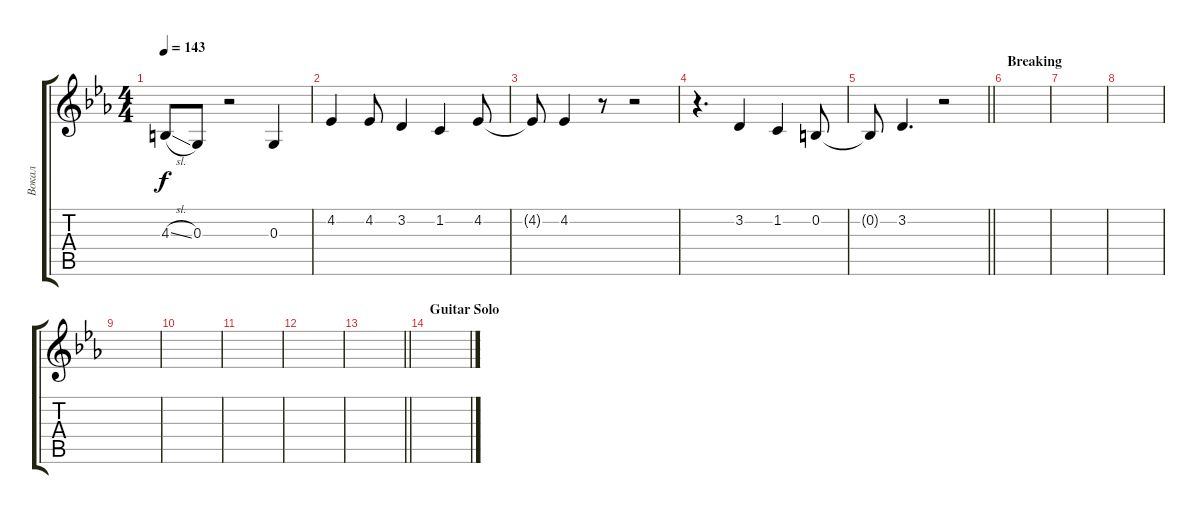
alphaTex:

\track ("Вокал" "Вокал") {instrument trumpet}
\staff {score tabs}
\tuning (E4 B3 G3 D3 A2 E2) {hide}
\ts (4 4)
\tempo 143
\clef g2
\ks cminor
4.3{sl t}.8{dy f} 0.3.8 r.2 0.3.4 |
4.2.4 4.2.8 3.2.4 1.2.4 4.2.8 |
4.2{t}.8 4.2.4 r.8 r.2 |
r.4{d} 3.2.4 1.2.4 0.2.8 |
\barLineRight lightlight
0.2{t}.8 3.2.4{d} r.2 |
\section ("" "Breaking")
|
|
|
|
|
|
|
\barLineRight lightlight
|
\section ("" "Guitar Solo")
